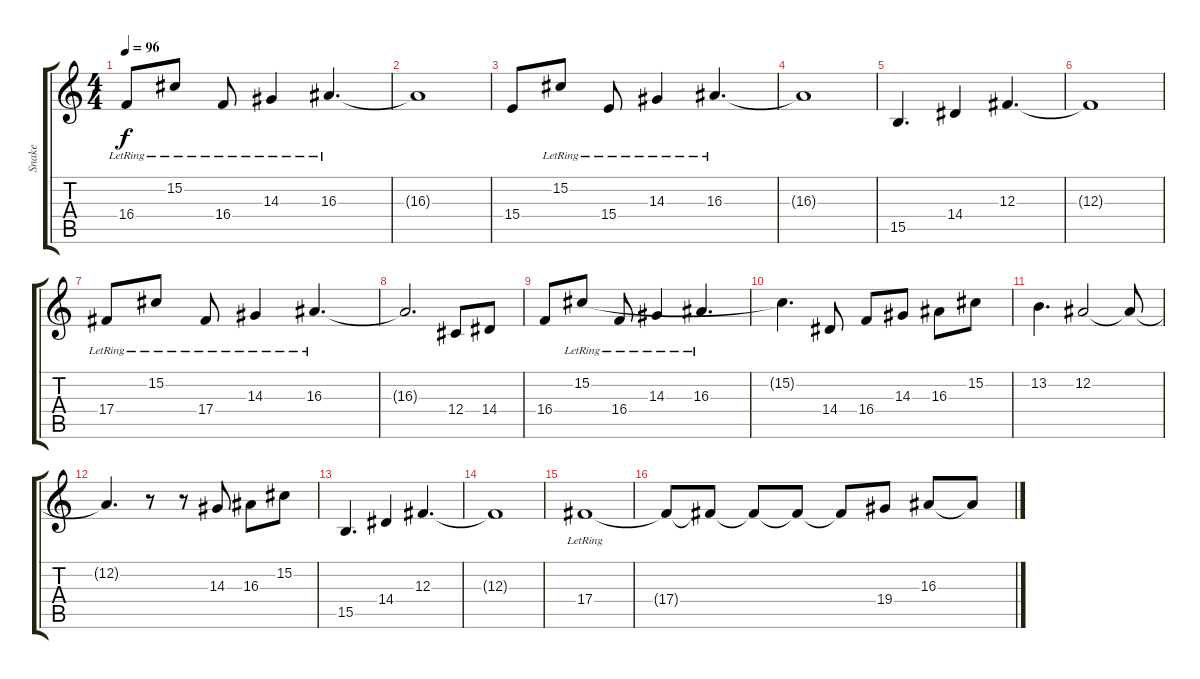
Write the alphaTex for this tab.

\track ("Snake" "Snake") {instrument stringensemble1}
\staff {score tabs}
\tuning (Eb4 Bb3 Gb3 Db3 Ab2 Eb2) {hide}
\ts (4 4)
\tempo 96
\clef g2
\ks c
16.4{lr}.8{dy f} 15.2{lr}.8 16.4{lr}.8 14.3{lr}.4 16.3{lr}.4{d} |
16.3{t}.1 |
15.4.8 15.2{lr}.8 15.4{lr}.8 14.3{lr}.4 16.3{lr}.4{d} |
16.3{t}.1 |
15.5.4{d} 14.4.4 12.3.4{d} |
12.3{t}.1 |
17.4{lr}.8{volume 12} 15.2{lr}.8 17.4{lr}.8 14.3{lr}.4 16.3{lr}.4{d} |
16.3{t}.2{d} 12.4.8 14.4.8 |
16.4.8 15.2{lr}.8 16.4{lr}.8 14.3{lr}.4 16.3{lr}.4{d} |
15.2{t}.4{d} 14.4.8 16.4.8 14.3.8 16.3.8 15.2.8 |
13.2.4{d} 12.2.2 12.2{t}.8 |
12.2{t}.4{d} r.8 r.8 14.3.8 16.3.8 15.2.8 |
15.5.4{d} 14.4.4 12.3.4{d} |
12.3{t}.1 |
17.4{lr}.1{volume 12} |
17.4{t}.8 17.4{t}.8 17.4{t}.8 17.4{t}.8 17.4{t}.8 19.4.8 16.3.8 16.3{t}.8
